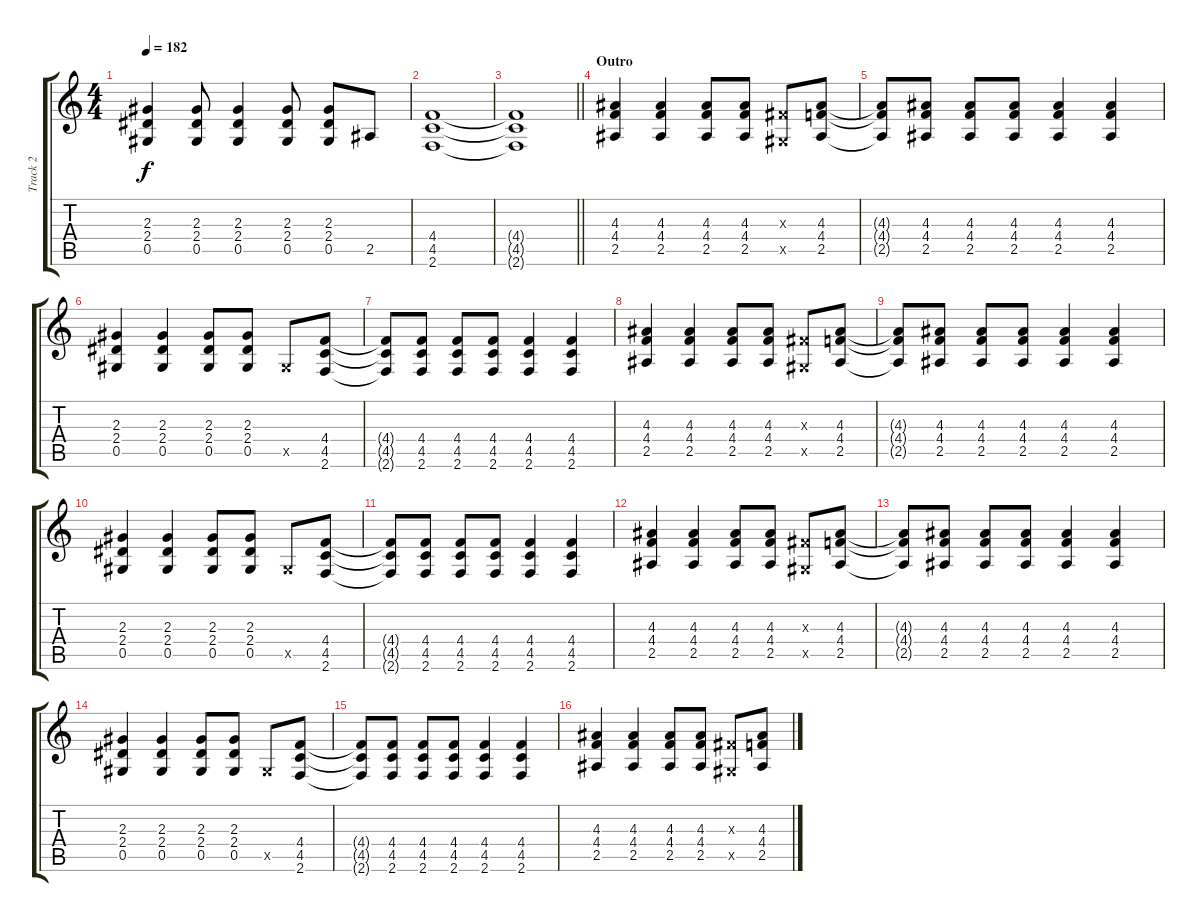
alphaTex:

\track ("Track 2" "Track 2") {instrument distortionguitar}
\staff {score tabs}
\tuning (Eb4 Bb3 Gb3 Db3 Ab2 Eb2) {hide}
\ts (4 4)
\tempo 182
\clef g2
\ks c
(2.3 2.4 0.5).4{dy f} (2.3 2.4 0.5).8 (2.3 2.4 0.5).4 (2.3 2.4 0.5).8 (2.3 2.4 0.5).8 2.5.8 |
(4.4 4.5 2.6).1 |
\barLineRight lightlight
(4.4{t} 4.5{t} 2.6{t}).1 |
\section ("" "Outro")
(4.3 4.4 2.5).4 (4.3 4.4 2.5).4 (4.3 4.4 2.5).8 (4.3 4.4 2.5).8 (0.3{x} 0.5{x}).8 (4.3 4.4 2.5).8 |
(4.3{t} 4.4{t} 2.5{t}).8 (4.3 4.4 2.5).8 (4.3 4.4 2.5).8 (4.3 4.4 2.5).8 (4.3 4.4 2.5).4 (4.3 4.4 2.5).4 |
(2.3 2.4 0.5).4 (2.3 2.4 0.5).4 (2.3 2.4 0.5).8 (2.3 2.4 0.5).8 0.5{x}.8 (4.4 4.5 2.6).8 |
(4.4{t} 4.5{t} 2.6{t}).8 (4.4 4.5 2.6).8 (4.4 4.5 2.6).8 (4.4 4.5 2.6).8 (4.4 4.5 2.6).4 (4.4 4.5 2.6).4 |
(4.3 4.4 2.5).4 (4.3 4.4 2.5).4 (4.3 4.4 2.5).8 (4.3 4.4 2.5).8 (0.3{x} 0.5{x}).8 (4.3 4.4 2.5).8 |
(4.3{t} 4.4{t} 2.5{t}).8 (4.3 4.4 2.5).8 (4.3 4.4 2.5).8 (4.3 4.4 2.5).8 (4.3 4.4 2.5).4 (4.3 4.4 2.5).4 |
(2.3 2.4 0.5).4 (2.3 2.4 0.5).4 (2.3 2.4 0.5).8 (2.3 2.4 0.5).8 0.5{x}.8 (4.4 4.5 2.6).8 |
(4.4{t} 4.5{t} 2.6{t}).8 (4.4 4.5 2.6).8 (4.4 4.5 2.6).8 (4.4 4.5 2.6).8 (4.4 4.5 2.6).4 (4.4 4.5 2.6).4 |
(4.3 4.4 2.5).4 (4.3 4.4 2.5).4 (4.3 4.4 2.5).8 (4.3 4.4 2.5).8 (0.3{x} 0.5{x}).8 (4.3 4.4 2.5).8 |
(4.3{t} 4.4{t} 2.5{t}).8 (4.3 4.4 2.5).8 (4.3 4.4 2.5).8 (4.3 4.4 2.5).8 (4.3 4.4 2.5).4 (4.3 4.4 2.5).4 |
(2.3 2.4 0.5).4 (2.3 2.4 0.5).4 (2.3 2.4 0.5).8 (2.3 2.4 0.5).8 0.5{x}.8 (4.4 4.5 2.6).8 |
(4.4{t} 4.5{t} 2.6{t}).8 (4.4 4.5 2.6).8 (4.4 4.5 2.6).8 (4.4 4.5 2.6).8 (4.4 4.5 2.6).4 (4.4 4.5 2.6).4 |
(4.3 4.4 2.5).4 (4.3 4.4 2.5).4 (4.3 4.4 2.5).8 (4.3 4.4 2.5).8 (0.3{x} 0.5{x}).8 (4.3 4.4 2.5).8
